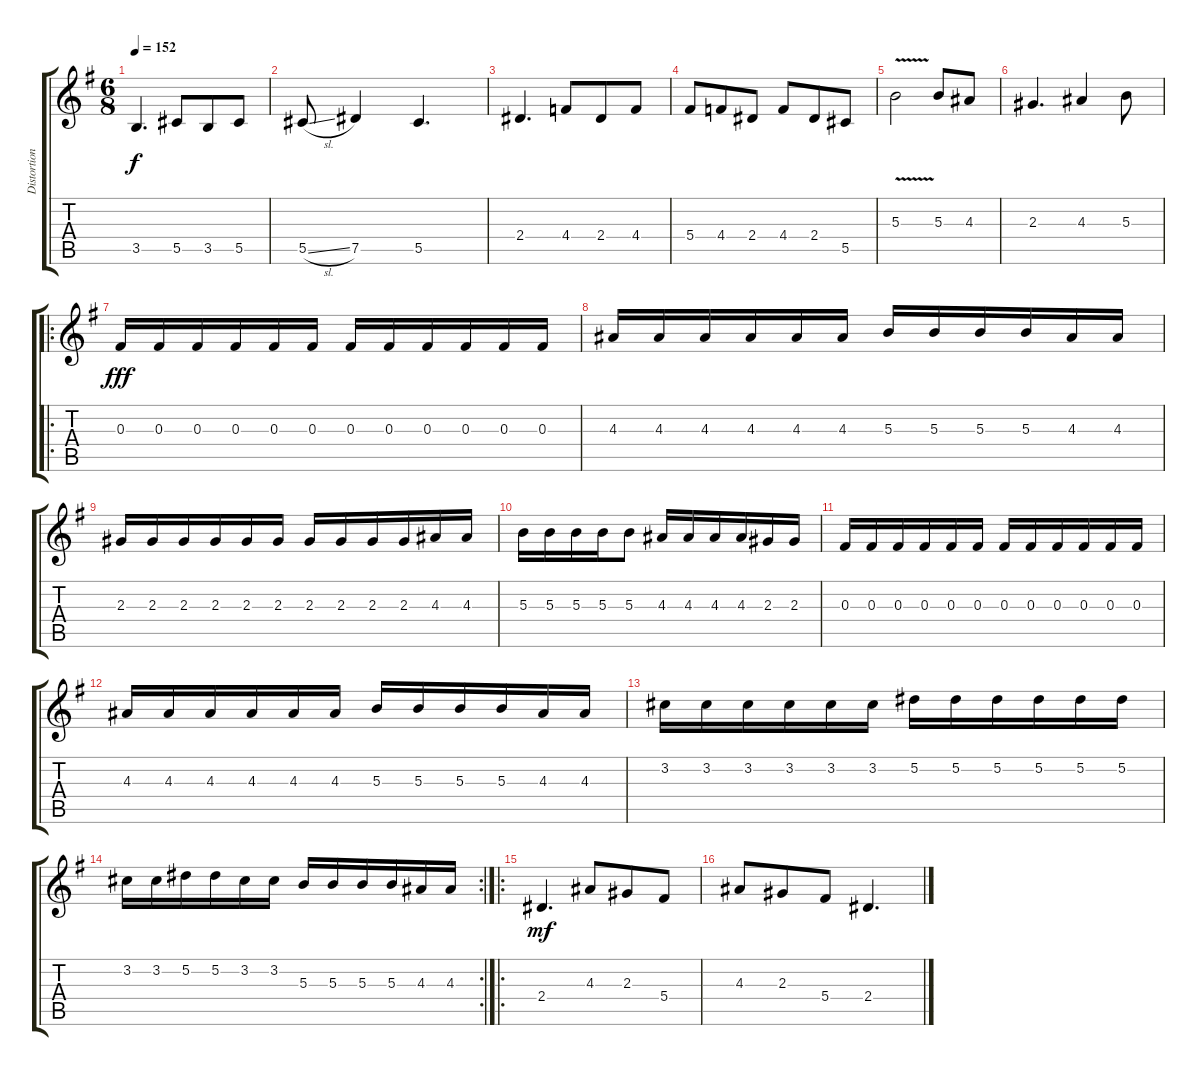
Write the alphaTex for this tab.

\track ("Distortion Guitar 3" "Distortion") {instrument distortionguitar}
\staff {score tabs}
\tuning (Eb4 Bb3 Gb3 Db3 Ab2 Eb2) {hide}
\ts (6 8)
\tempo 152
\clef g2
\ks g
3.5.4{d dy f} 5.5.8 3.5.8 5.5.8 |
5.5{sl}.8 7.5.4 5.5.4{d} |
2.4.4{d} 4.4.8 2.4.8 4.4.8 |
5.4.8 4.4.8 2.4.8 4.4.8 2.4.8 5.5.8 |
5.3{v}.2 5.3.8 4.3.8 |
2.3.4{d} 4.3.4 5.3.8 |
\ro
0.3.16{dy fff} 0.3.16 0.3.16 0.3.16 0.3.16 0.3.16 0.3.16 0.3.16 0.3.16 0.3.16 0.3.16 0.3.16 |
4.3.16 4.3.16 4.3.16 4.3.16 4.3.16 4.3.16 5.3.16 5.3.16 5.3.16 5.3.16 4.3.16 4.3.16 |
2.3.16 2.3.16 2.3.16 2.3.16 2.3.16 2.3.16 2.3.16 2.3.16 2.3.16 2.3.16 4.3.16 4.3.16 |
5.3.16 5.3.16 5.3.16 5.3.16 5.3.8 4.3.16 4.3.16 4.3.16 4.3.16 2.3.16 2.3.16 |
0.3.16 0.3.16 0.3.16 0.3.16 0.3.16 0.3.16 0.3.16 0.3.16 0.3.16 0.3.16 0.3.16 0.3.16 |
4.3.16 4.3.16 4.3.16 4.3.16 4.3.16 4.3.16 5.3.16 5.3.16 5.3.16 5.3.16 4.3.16 4.3.16 |
3.2.16 3.2.16 3.2.16 3.2.16 3.2.16 3.2.16 5.2.16 5.2.16 5.2.16 5.2.16 5.2.16 5.2.16 |
\rc 2
3.2.16 3.2.16 5.2.16 5.2.16 3.2.16 3.2.16 5.3.16 5.3.16 5.3.16 5.3.16 4.3.16 4.3.16 |
\ro
2.4.4{d dy mf} 4.3.8 2.3.8 5.4.8 |
4.3.8 2.3.8 5.4.8 2.4.4{d}
